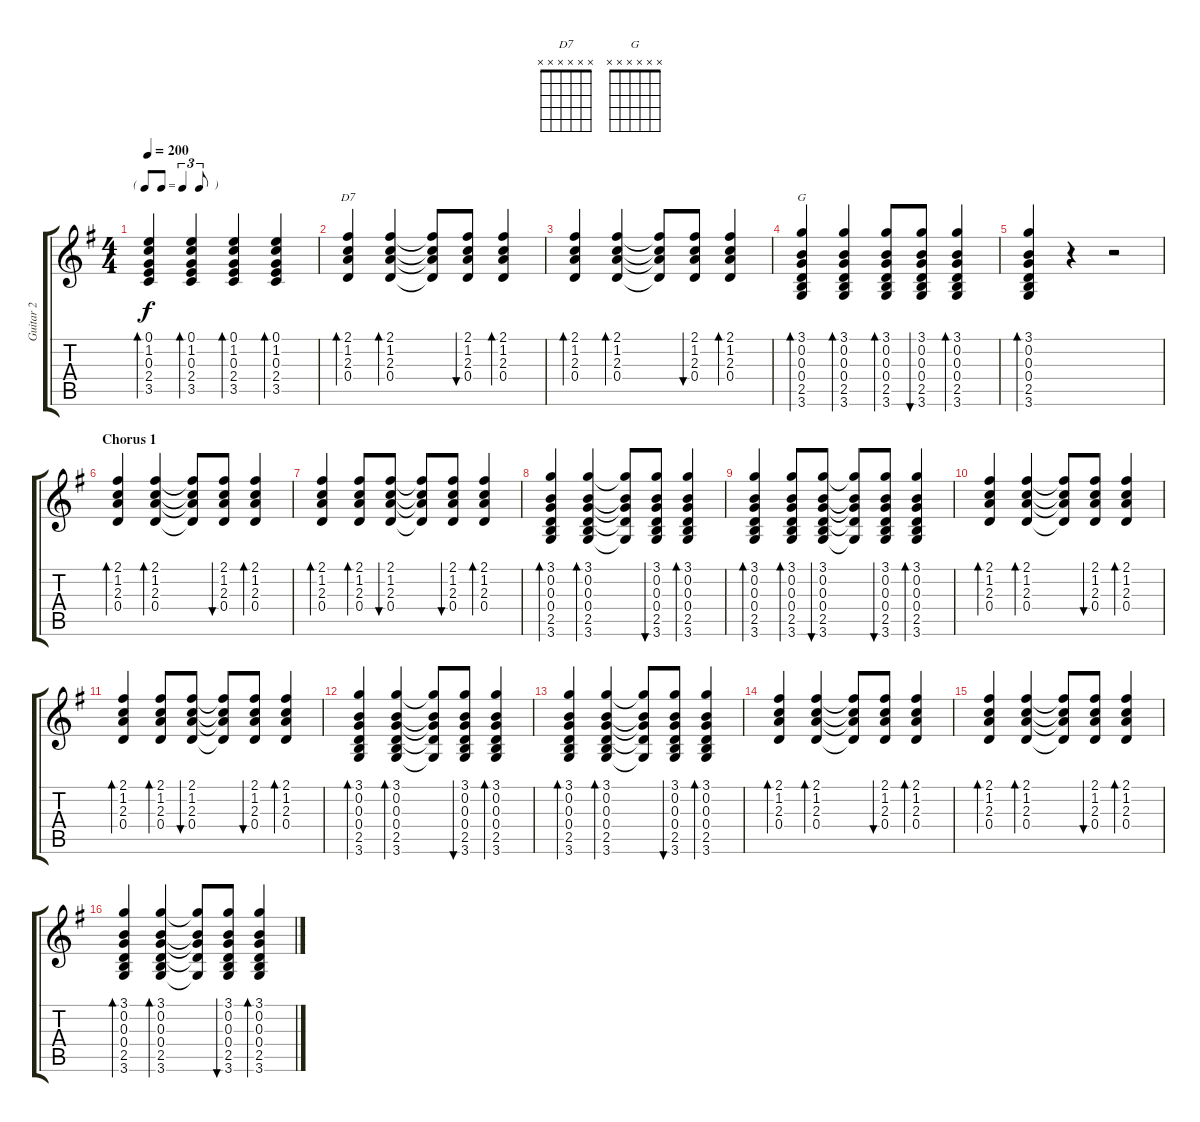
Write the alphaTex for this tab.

\track ("Guitar 2" "Guitar 2") {instrument acousticguitarnylon}
\staff {score tabs}
\tuning (E4 B3 G3 D3 A2 E2) {hide}
\chord ("D7" x x x x x x)
\chord ("G" x x x x x x)
\ts (4 4)
\tf triplet8th
\tempo 200
\clef g2
\ks g
(0.1 1.2 0.3 2.4 3.5).4{bd 60 dy f} (0.1 1.2 0.3 2.4 3.5).4{bd 60} (0.1 1.2 0.3 2.4 3.5).4{bd 60} (0.1 1.2 0.3 2.4 3.5).4{bd 60} |
(2.1 1.2 2.3 0.4).4{bd 60 ch "D7"} (2.1 1.2 2.3 0.4).4{bd 60} (2.1{t} 1.2{t} 2.3{t} 0.4{t}).8 (2.1 1.2 2.3 0.4).8{bu 60} (2.1 1.2 2.3 0.4).4{bd 60} |
(2.1 1.2 2.3 0.4).4{bd 60} (2.1 1.2 2.3 0.4).4{bd 60} (2.1{t} 1.2{t} 2.3{t} 0.4{t}).8 (2.1 1.2 2.3 0.4).8{bu 60} (2.1 1.2 2.3 0.4).4{bd 60} |
(3.1 0.2 0.3 0.4 2.5 3.6).4{bd 60 ch "G"} (3.1 0.2 0.3 0.4 2.5 3.6).4{bd 60} (3.1 0.2 0.3 0.4 2.5 3.6).8{bd 60} (3.1 0.2 0.3 0.4 2.5 3.6).8{bu 60} (3.1 0.2 0.3 0.4 2.5 3.6).4{bd 60} |
(3.1 0.2 0.3 0.4 2.5 3.6).4{bd 60} r.4 r.2 |
\section ("" "Chorus 1")
(2.1 1.2 2.3 0.4).4{bd 60} (2.1 1.2 2.3 0.4).4{bd 60} (2.1{t} 1.2{t} 2.3{t} 0.4{t}).8 (2.1 1.2 2.3 0.4).8{bu 60} (2.1 1.2 2.3 0.4).4{bd 60} |
(2.1 1.2 2.3 0.4).4{bd 60} (2.1 1.2 2.3 0.4).8{bd 60} (2.1 1.2 2.3 0.4).8{bu 60} (2.1{t} 1.2{t} 2.3{t} 0.4{t}).8 (2.1 1.2 2.3 0.4).8{bu 60} (2.1 1.2 2.3 0.4).4{bd 60} |
(3.1 0.2 0.3 0.4 2.5 3.6).4{bd 60} (3.1 0.2 0.3 0.4 2.5 3.6).4{bd 60} (3.1{t} 0.2{t} 0.3{t} 0.4{t} 3.6{t}).8 (3.1 0.2 0.3 0.4 2.5 3.6).8{bu 60} (3.1 0.2 0.3 0.4 2.5 3.6).4{bd 60} |
(3.1 0.2 0.3 0.4 2.5 3.6).4{bd 60} (3.1 0.2 0.3 0.4 2.5 3.6).8{bd 60} (3.1 0.2 0.3 0.4 2.5 3.6).8{bu 60} (3.1{t} 0.2{t} 0.3{t} 0.4{t} 3.6{t}).8 (3.1 0.2 0.3 0.4 2.5 3.6).8{bu 60} (3.1 0.2 0.3 0.4 2.5 3.6).4{bd 60} |
(2.1 1.2 2.3 0.4).4{bd 60} (2.1 1.2 2.3 0.4).4{bd 60} (2.1{t} 1.2{t} 2.3{t} 0.4{t}).8 (2.1 1.2 2.3 0.4).8{bu 60} (2.1 1.2 2.3 0.4).4{bd 60} |
(2.1 1.2 2.3 0.4).4{bd 60} (2.1 1.2 2.3 0.4).8{bd 60} (2.1 1.2 2.3 0.4).8{bu 60} (2.1{t} 1.2{t} 2.3{t} 0.4{t}).8 (2.1 1.2 2.3 0.4).8{bu 60} (2.1 1.2 2.3 0.4).4{bd 60} |
(3.1 0.2 0.3 0.4 2.5 3.6).4{bd 60} (3.1 0.2 0.3 0.4 2.5 3.6).4{bd 60} (3.1{t} 0.2{t} 0.3{t} 0.4{t} 3.6{t}).8 (3.1 0.2 0.3 0.4 2.5 3.6).8{bu 60} (3.1 0.2 0.3 0.4 2.5 3.6).4{bd 60} |
(3.1 0.2 0.3 0.4 2.5 3.6).4{bd 60} (3.1 0.2 0.3 0.4 2.5 3.6).4{bd 60} (3.1{t} 0.2{t} 0.3{t} 0.4{t} 3.6{t}).8 (3.1 0.2 0.3 0.4 2.5 3.6).8{bu 60} (3.1 0.2 0.3 0.4 2.5 3.6).4{bd 60} |
(2.1 1.2 2.3 0.4).4{bd 60} (2.1 1.2 2.3 0.4).4{bd 60} (2.1{t} 1.2{t} 2.3{t} 0.4{t}).8 (2.1 1.2 2.3 0.4).8{bu 60} (2.1 1.2 2.3 0.4).4{bd 60} |
(2.1 1.2 2.3 0.4).4{bd 60} (2.1 1.2 2.3 0.4).4{bd 60} (2.1{t} 1.2{t} 2.3{t} 0.4{t}).8 (2.1 1.2 2.3 0.4).8{bu 60} (2.1 1.2 2.3 0.4).4{bd 60} |
(3.1 0.2 0.3 0.4 2.5 3.6).4{bd 60} (3.1 0.2 0.3 0.4 2.5 3.6).4{bd 60} (3.1{t} 0.2{t} 0.3{t} 0.4{t} 3.6{t}).8 (3.1 0.2 0.3 0.4 2.5 3.6).8{bu 60} (3.1 0.2 0.3 0.4 2.5 3.6).4{bd 60}
